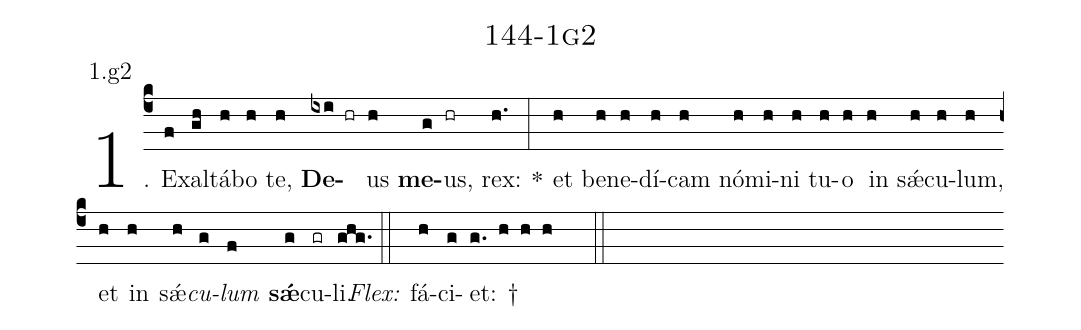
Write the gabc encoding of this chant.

name: 144-1g2;
annotation: 1.g2;
%%
(c4)1. Ex(f)al(gh)tá(h)bo(h) te,(h) <b>De</b>(ixi hr)us(h) <b>me</b>(g)us,(hr) rex:(h.) *(:) et(h) be(h)ne(h)dí(h)cam(h) nó(h)mi(h)ni(h) tu(h)o(h) in(h) sǽ(h)cu(h)lum,(h) et(h) in(h) sǽ(h)<i>cu</i>(g)<i>lum</i>(f) <b>sǽ</b>(g)cu(gr)li.(ghg.) (::)
<i>Flex:</i>()  fá(h)ci(g)et: †(g. h h h  ::)
